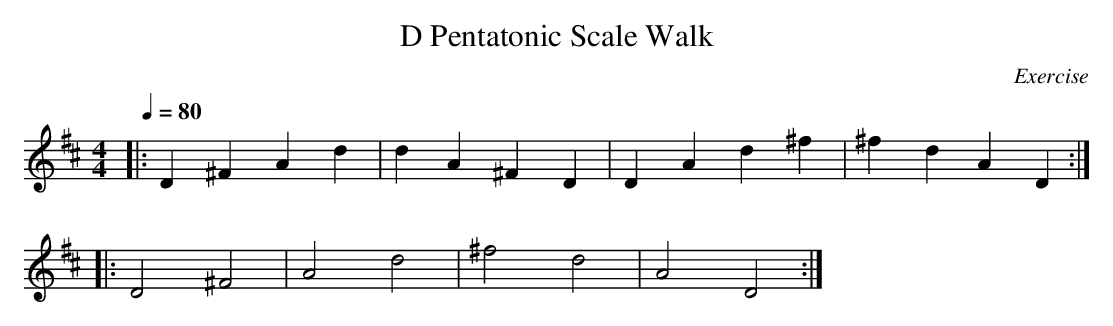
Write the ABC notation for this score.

X:1
T:D Pentatonic Scale Walk
C:Exercise
M:4/4
L:1/8
Q:1/4=80
K:D
|: D2 ^F2 A2 d2 | d2 A2 ^F2 D2 | D2 A2 d2 ^f2 | ^f2 d2 A2 D2 :|
|: D4 ^F4 | A4 d4 | ^f4 d4 | A4 D4 :|
